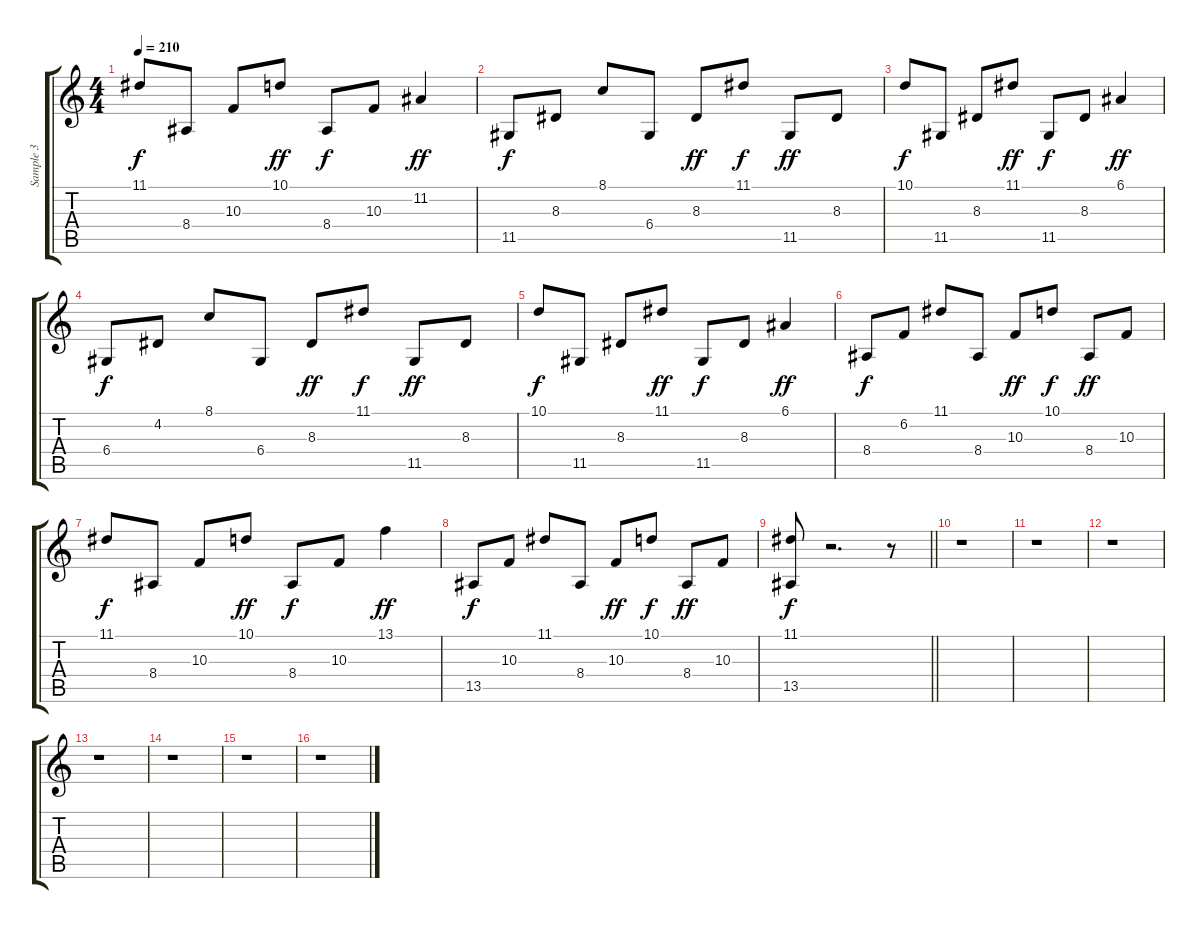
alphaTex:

\track ("Sample 3" "Sample 3") {instrument fx1rain}
\staff {score tabs}
\tuning (E4 B3 G3 D3 A2 E2) {hide}
\ts (4 4)
\tempo 210
\clef g2
\ks c
11.1.8{dy f} 8.4.8 10.3.8 10.1.8{dy ff} 8.4.8{dy f} 10.3.8 11.2.4{dy ff} |
11.5.8{dy f} 8.3.8 8.1.8 6.4.8 8.3.8{dy ff} 11.1.8{dy f} 11.5.8{dy ff} 8.3.8 |
10.1.8{dy f} 11.5.8 8.3.8 11.1.8{dy ff} 11.5.8{dy f} 8.3.8 6.1.4{dy ff} |
6.4.8{dy f} 4.2.8 8.1.8 6.4.8 8.3.8{dy ff} 11.1.8{dy f} 11.5.8{dy ff} 8.3.8 |
10.1.8{dy f} 11.5.8 8.3.8 11.1.8{dy ff} 11.5.8{dy f} 8.3.8 6.1.4{dy ff} |
8.4.8{dy f} 6.2.8 11.1.8 8.4.8 10.3.8{dy ff} 10.1.8{dy f} 8.4.8{dy ff} 10.3.8 |
11.1.8{dy f} 8.4.8 10.3.8 10.1.8{dy ff} 8.4.8{dy f} 10.3.8 13.1.4{dy ff} |
13.5.8{dy f} 10.3.8 11.1.8 8.4.8 10.3.8{dy ff} 10.1.8{dy f} 8.4.8{dy ff} 10.3.8 |
\barLineRight lightlight
(11.1 13.5).8{dy f} r.2{d} r.8 |
\section ("" " ")
r.1 |
r.1 |
r.1 |
r.1 |
r.1 |
r.1 |
r.1
